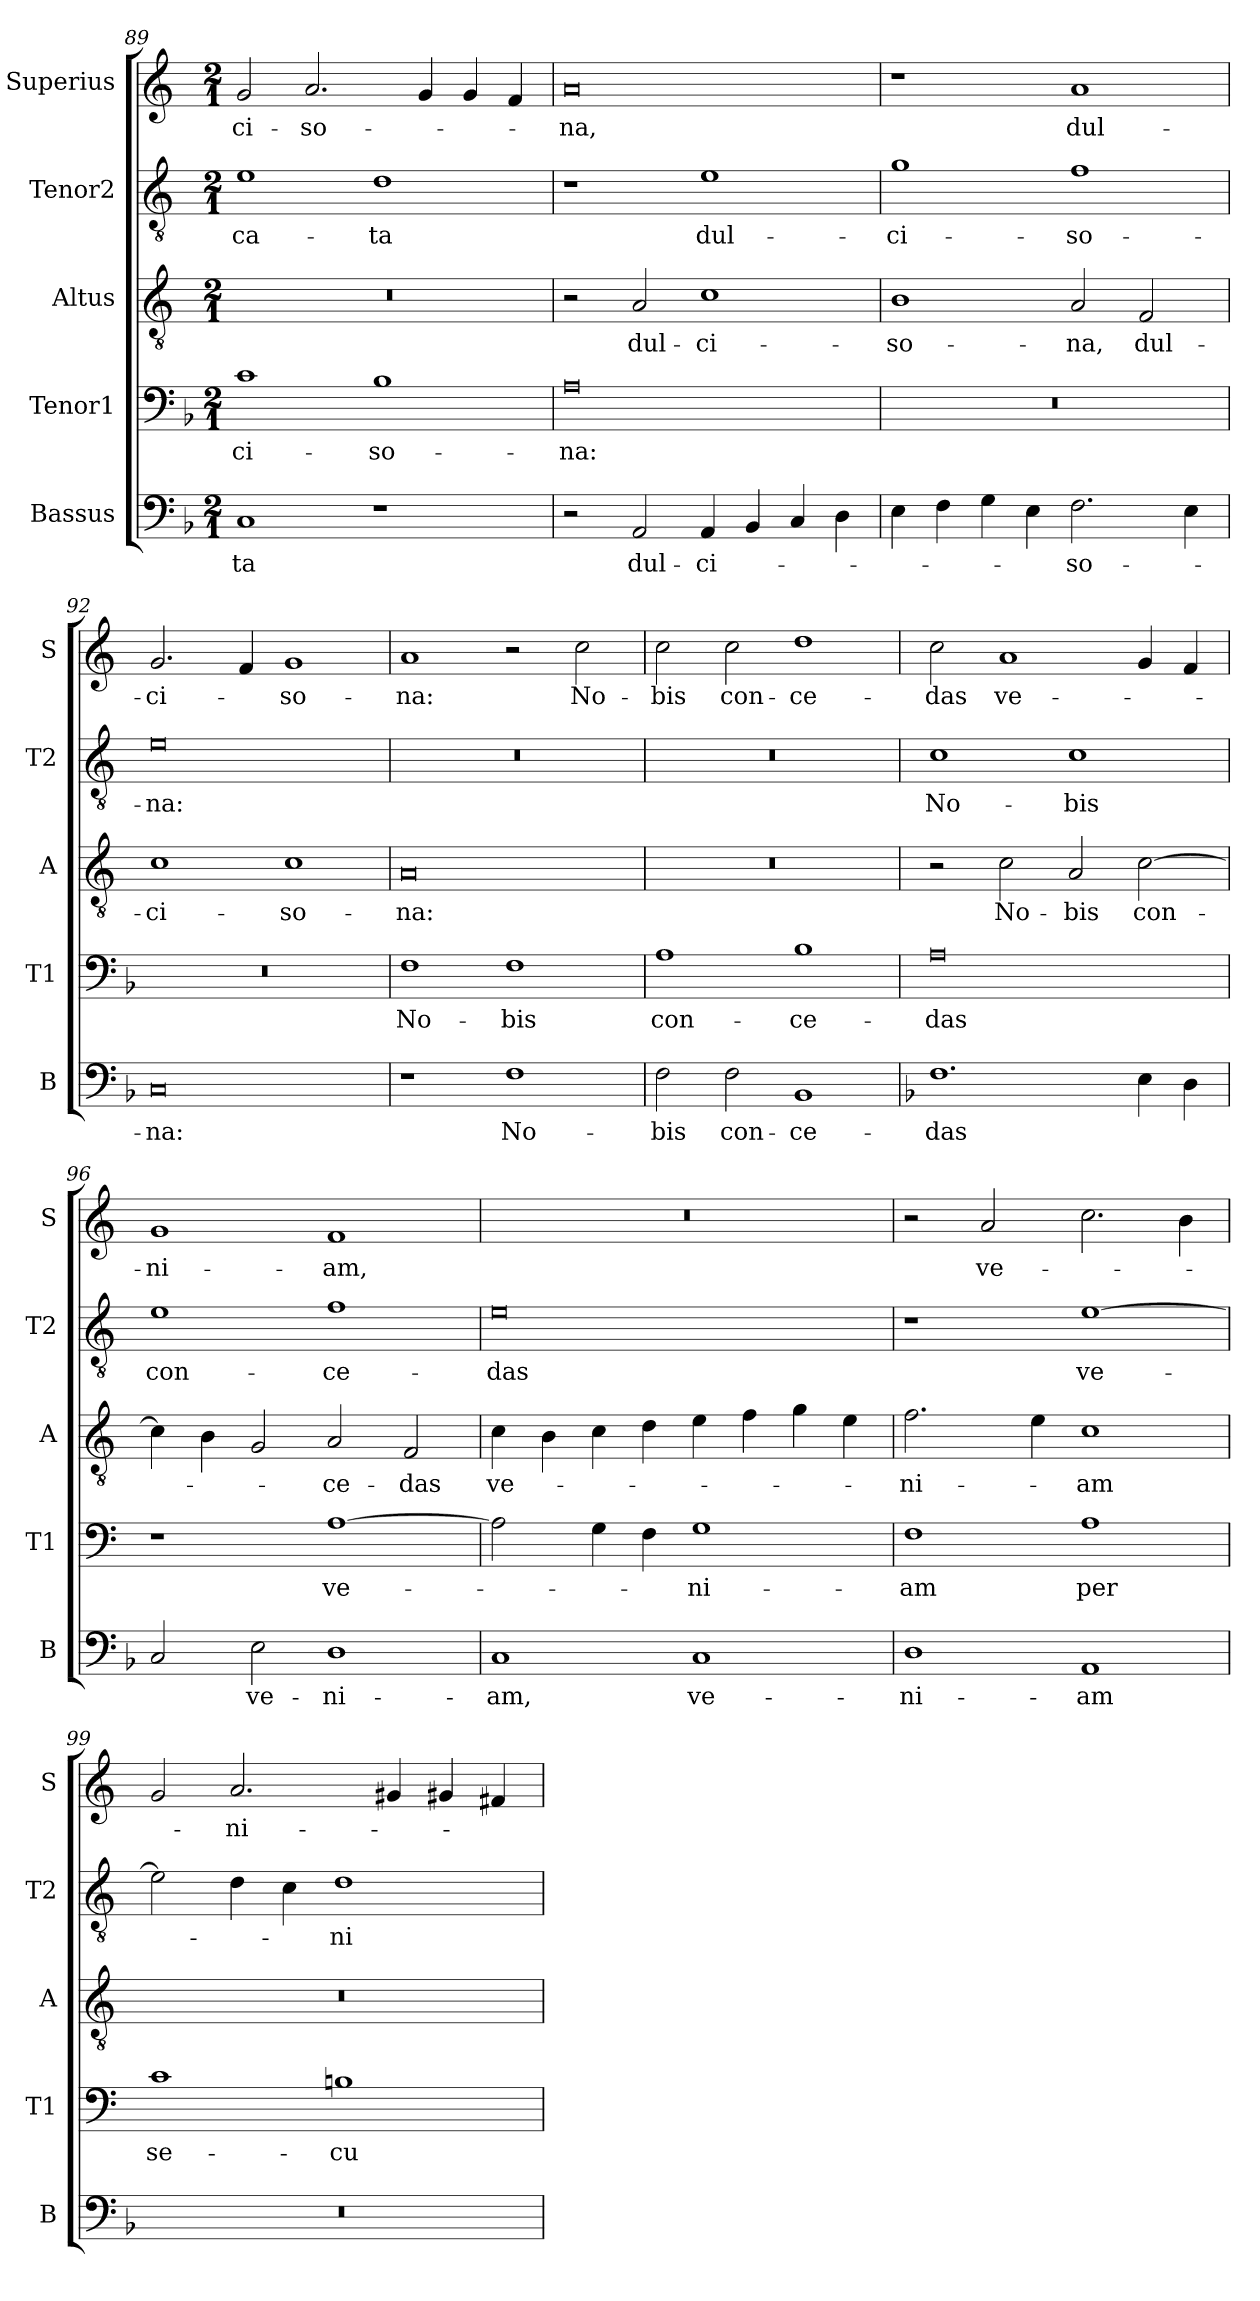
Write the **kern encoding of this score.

**kern	**text	**kern	**text	**kern	**text	**kern	**text	**kern	**text
*part5	*part5	*part4	*part4	*part3	*part3	*part2	*part2	*part1	*part1
*staff5	*staff5	*staff4	*staff4	*staff3	*staff3	*staff2	*staff2	*staff1	*staff1
*I"Bassus	*	*I"Tenor1	*	*I"Altus	*	*I"Tenor2	*	*I"Superius	*
*I'B	*	*I'T1	*	*I'A	*	*I'T2	*	*I'S	*
*clefF4	*	*clefF4	*	*clefGv2	*	*clefGv2	*	*clefG2	*
*k[b-]	*	*k[b-]	*	*k[]	*	*k[]	*	*k[]	*
*M2/1	*	*M2/1	*	*M2/1	*	*M2/1	*	*M2/1	*
=89	=89	=89	=89	=89	=89	=89	=89	=89	=89
1C	-ta	1c	-ci-	0r	.	1e	-ca-	2g/	-ci-
.	.	.	.	.	.	.	.	2.a/	-so-
1r	.	1B-	-so-	.	.	1d	-ta	.	.
.	.	.	.	.	.	.	.	4g/	.
.	.	.	.	.	.	.	.	4g/	.
.	.	.	.	.	.	.	.	4f/	.
=90	=90	=90	=90	=90	=90	=90	=90	=90	=90
2r	.	0A	-na:	2r	.	1r	.	0a	-na,
2AA/	dul-	.	.	2A/	dul-	.	.	.	.
4AA/	-ci-	.	.	1c	-ci-	1e	dul-	.	.
4BB-/	.	.	.	.	.	.	.	.	.
4C/	.	.	.	.	.	.	.	.	.
4D\	.	.	.	.	.	.	.	.	.
=91	=91	=91	=91	=91	=91	=91	=91	=91	=91
4E\	.	0r	.	1B	-so-	1g	-ci-	1r	.
4F\	.	.	.	.	.	.	.	.	.
4G\	.	.	.	.	.	.	.	.	.
4E\	.	.	.	.	.	.	.	.	.
2.F\	-so-	.	.	2A/	-na,	1f	-so-	1a	dul-
.	.	.	.	2F/	dul-	.	.	.	.
4E\	.	.	.	.	.	.	.	.	.
=92	=92	=92	=92	=92	=92	=92	=92	=92	=92
0C	-na:	0r	.	1c	-ci-	0e	-na:	2.g/	-ci-
.	.	.	.	.	.	.	.	4f/	.
.	.	.	.	1c	-so-	.	.	1g	-so-
=93	=93	=93	=93	=93	=93	=93	=93	=93	=93
1r	.	1F	No-	0A	-na:	0r	.	1a	-na:
1F	No-	1F	-bis	.	.	.	.	2r	.
.	.	.	.	.	.	.	.	2cc\	No-
=94	=94	=94	=94	=94	=94	=94	=94	=94	=94
2F\	-bis	1A	con-	0r	.	0r	.	2cc\	-bis
2F\	con-	.	.	.	.	.	.	2cc\	con-
1BB-	-ce-	1B-	-ce-	.	.	.	.	1dd	-ce-
=95	=95	=95	=95	=95	=95	=95	=95	=95	=95
*	*	*k[]	*	*	*	*	*	*	*
1.F	-das	0A	-das	2r	.	1c	No-	2cc\	-das
.	.	.	.	2c\	No-	.	.	1a	ve-
.	.	.	.	2A/	-bis	1c	-bis	.	.
4E\	.	.	.	[2c\	con-	.	.	4g/	.
4D\	.	.	.	.	.	.	.	4f/	.
=96	=96	=96	=96	=96	=96	=96	=96	=96	=96
2C/	.	1r	.	4c\]	.	1e	con-	1g	-ni-
.	.	.	.	4B\	.	.	.	.	.
2E\	ve-	.	.	2G/	.	.	.	.	.
1D	-ni-	[1A	ve-	2A/	-ce-	1f	-ce-	1f	-am,
.	.	.	.	2F/	-das	.	.	.	.
=97	=97	=97	=97	=97	=97	=97	=97	=97	=97
1C	-am,	2A\]	.	4c\	ve-	0e	-das	0r	.
.	.	.	.	4B\	.	.	.	.	.
.	.	4G\	.	4c\	.	.	.	.	.
.	.	4F\	.	4d\	.	.	.	.	.
1C	ve-	1G	-ni-	4e\	.	.	.	.	.
.	.	.	.	4f\	.	.	.	.	.
.	.	.	.	4g\	.	.	.	.	.
.	.	.	.	4e\	.	.	.	.	.
=98	=98	=98	=98	=98	=98	=98	=98	=98	=98
1D	-ni-	1F	-am	2.f\	-ni-	1r	.	2r	.
.	.	.	.	.	.	.	.	2a/	ve-
.	.	.	.	4e\	.	.	.	.	.
1AA	-am	1A	per	1c	-am	[1e	ve-	2.cc\	.
.	.	.	.	.	.	.	.	4b\	.
=99	=99	=99	=99	=99	=99	=99	=99	=99	=99
0r	.	1c	se-	0r	.	2e\]	.	2g/	.
.	.	.	.	.	.	4d\	.	2.a/	-ni-
.	.	.	.	.	.	4c\	.	.	.
.	.	1Bn	-cu-	.	.	1d	-ni-	.	.
.	.	.	.	.	.	.	.	4g#X/	.
.	.	.	.	.	.	.	.	4g#X/	.
.	.	.	.	.	.	.	.	4f#X/	.
=	=	=	=	=	=	=	=	=	=
*-	*-	*-	*-	*-	*-	*-	*-	*-	*-
